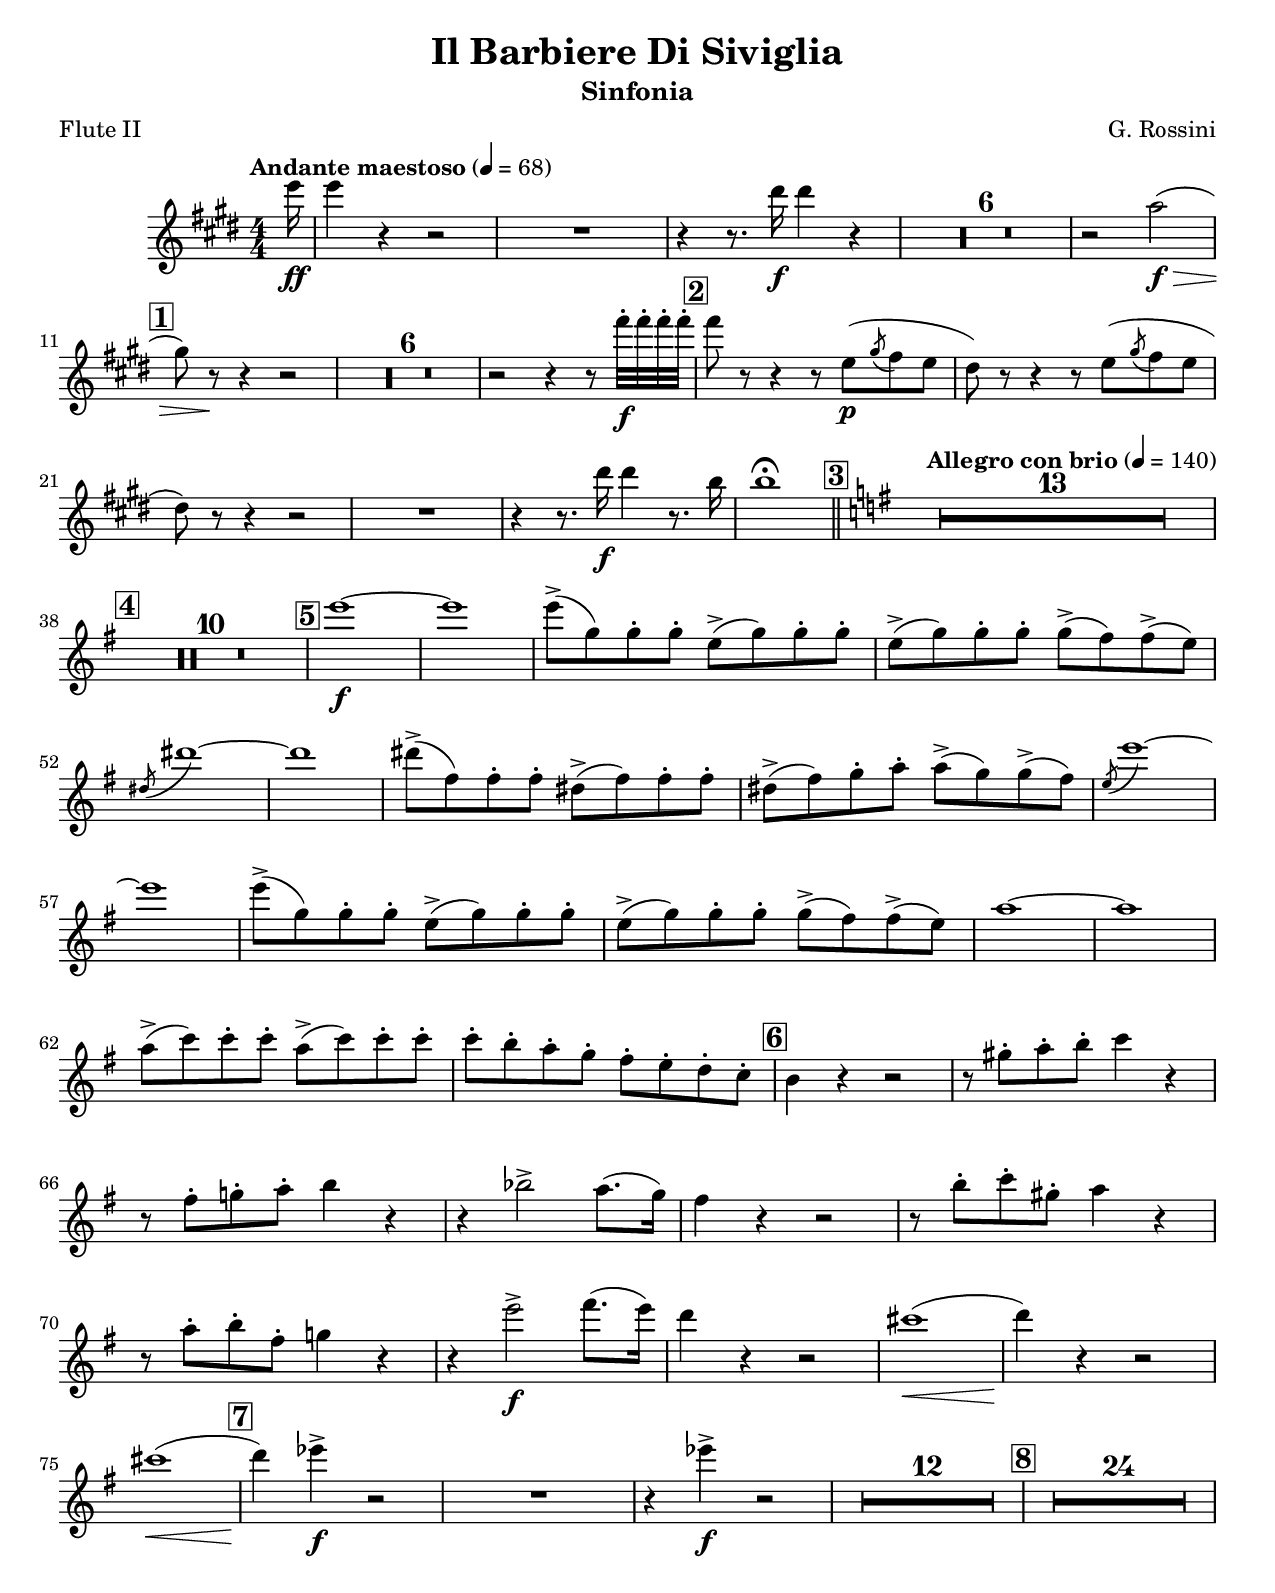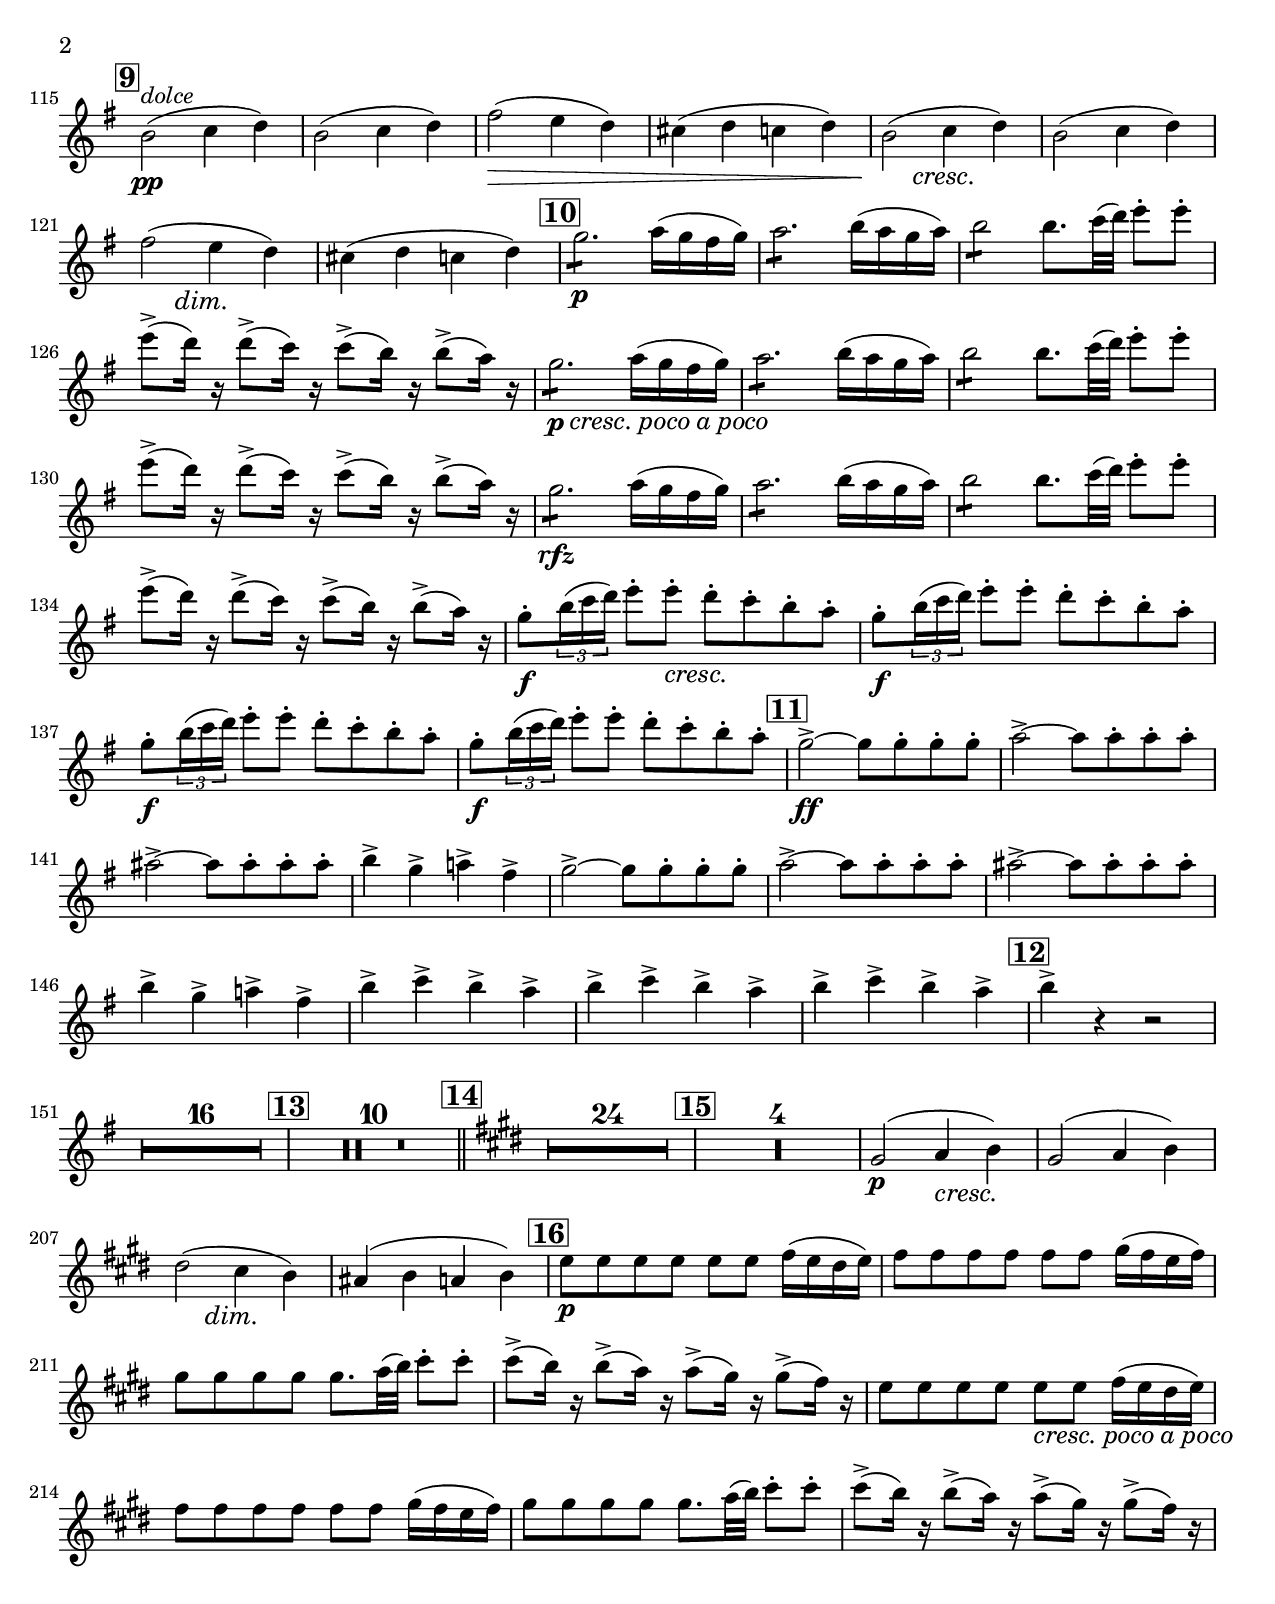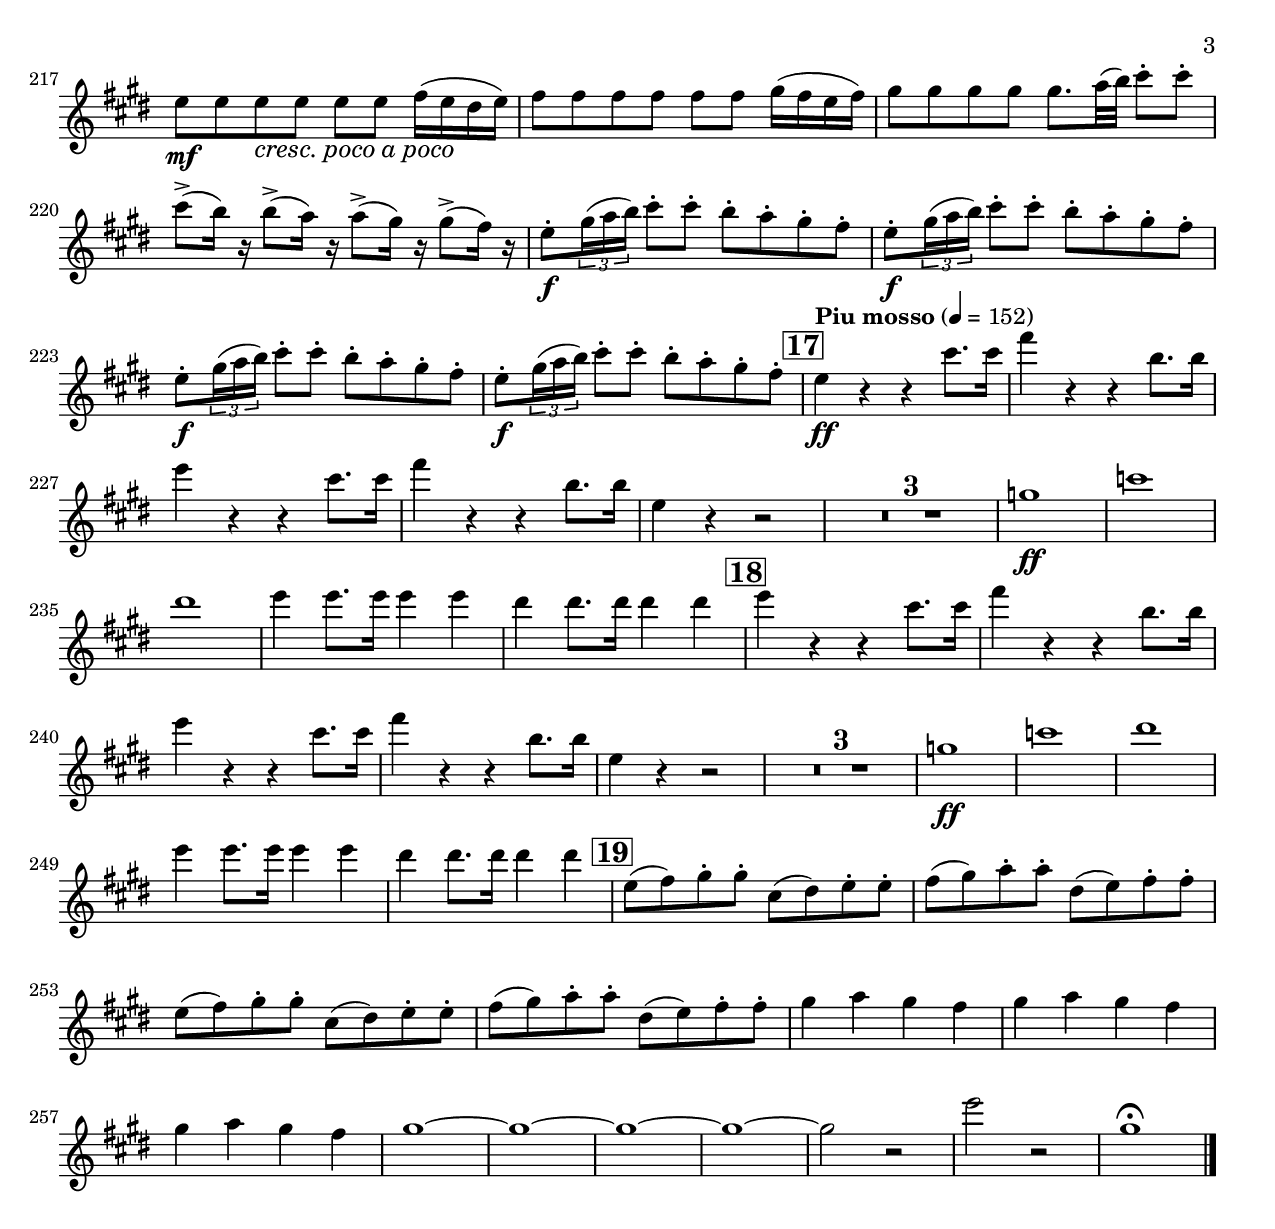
\version "2.18.2"

#(ly:set-option 'relative-includes #t)

% Rossini Barber of Seville Overture - Flute II Part

\paper {
  #(set-paper-size "letter")
  top-margin = 0.5\in
  page-breaking = #ly:page-turn-breaking
}

\header {
  title = "Il Barbiere Di Siviglia"
  composer = "G. Rossini"
  subtitle = "Sinfonia"
  poet = "Flute II"
  % Remove default LilyPond tagline
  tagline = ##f
}

rhythms = \version "2.18.2"

% Rossini Barber of Seville Overture - Rhythms

{
  
  \include "globals.ily"
  
  \tempo "Andante maestoso" 4 = 68 % measure 1
  \partial 16 s16
  
  s1*10
  
  \mark \default % measure 11 [1]
  
  s1*8
  
  \mark \default % measure 19 [2]
  
  s1*6
  
  \mark \default % measure 25 [3]
  \tempo "Allegro con brio" 4 = 140
  
  s1*13
  
  \mark \default % measure 38 [4]
  
  s1*10
  
  \mark \default % measure 48 [5]
  
  s1*16
  
  \mark \default % measure 64 [6]
  
  s1*12
  
  \mark \default % measure 76 [7]
  
  s1*15
  
  \mark \default % measure 91 [8]
  
  s1*24
  
  \mark \default % measure 115 [9]
  
  s1*8
  
  \mark \default % measure 123 [10]
  
  s1*16
  
  \mark \default % measure 139 [11]
  
  s1*11
  
  \mark \default % measure 150 [12]
  
  s1*17
  
  \mark \default % measure 167 [13]
  
  s1*10
  
  \mark \default % measure 177 [14]
  
  s1*24
  
  \mark \default % measure 201 [15]
  
  s1*8
  
  \mark \default % measure 209 [16]
  
  s1*16
  
  \mark \default % measure 225 [17]
  \tempo "Piu mosso" 4 = 152
  
  s1*13
  
  \mark \default % measure 238 [18]
  
  s1*13
  
  \mark \default % measure 251 [19]
}


partFluteII = \version "2.18.2"

% Rossini Barber of Seville Overture - Flute II Part

\relative c'' {
  
  \include "globals.ily"
  
  \key e \major
  
  \partial 16 e'16\ff |
  e4 r4 r2 |
  R1 |
  r4 r8. dis16\f dis4 r4 |
  R1*6
  r2 a2\f\>( |
  
  % Rehearsal [1]
  gis8) r8\! r4 r2 |
  R1*6
  r2 r4 r8 fis'32-.\f fis32-. fis32-. fis32-. |
  
  % Rehearsal [2]
  fis8 r8 r4 r8 e,8\p( \acciaccatura gis8 fis8 e8 |
  dis8) r8 r4 r8 e8( \acciaccatura gis8 fis8 e8 |
  dis8) r8 r4 r2 |
  R1 |
  r4 r8. dis'16\f dis4 r8. b16 |
  b1\fermata \bar "||"
  
  \key g \major
  % Rehearsal [3]
  R1*13
  
  % Rehearsal [4]
  R1*10
  
  % Rehearsal [5]
  e1\f~ |
  e1 |
  e8->( g,8) g8-. g8-. e8->( g8) g8-. g8-. |
  e8->( g8) g8-. g8-. g8->( fis8) fis8->( e8) |
  \acciaccatura dis8 dis'1~ |
  dis1 |
  dis8->( fis,8) fis8-. fis8-. dis8->( fis8) fis8-. fis8-. |
  dis8->( fis8) g8-. a8-. a8->( g8) g8->( fis8) |
  \acciaccatura e8 e'1~ |
  e1 |
  e8->( g,8) g8-. g8-. e8->( g8) g8-. g8-. |
  e8->( g8) g8-. g8-. g8->( fis8) fis8->( e8) |
  a1~ |
  a1 |
  a8->( c8) c8-. c8-. a8->( c8) c8-. c8-. |
  c8-. b8-. a8-. g8-. fis8-. e8-. d8-. c8-. |
  
  % Rehearsal [6]
  b4 r4 r2 |
  r8 gis'8-. a8-. b8-. c4 r4 |
  r8 fis,8-. g8-. a8-. b4 r4 |
  r4 bes2-> a8.( g16) |
  fis4 r4 r2 |
  r8 b8-. c8-. gis8-. a4 r4 |
  r8 a8-. b8-. fis8-. g4 r4 |
  r4 e'2->\f fis8.( e16) |
  d4 r4 r2 |
  cis1\<( |
  d4\!) r4 r2 |
  cis1\<( |
  
  % Rehearsal [7]
  d4\!) ees->\f r2 |
  R1 |
  r4 ees->\f r2 |
  R1*12
  
  % Rehearsal [8]
  R1*24
  
  % Rehearsal [9]
  << { s2^\markup { \italic "dolce" } } b,2\pp( >> c4 d4) |
  b2( c4 d4) |
  fis2(\> e4 d4) |
  cis4( d4 c4 d4) |
  << { s4\! s4\cresc } b2( >> c4 d4) |
  b2( c4 d4) |
  << { s4\! s4\dim } fis2( >> e4 d4) |
  cis4( d4 c4 d4) |
  
  % Rehearsal [10]
  g2.:8\p a16( g16 fis16 g16) |
  a2.:8 b16( a16 g16 a16) |
  b2:8 b8. c32( d32) e8-. e8-. |
  e8->( d16) r16 d8->( c16) r16 c8->( b16) r16 b8->( a16) r16 |
  \set crescendoText = \markup { \italic { cresc. poco a poco } }
  \set crescendoSpanner = #'text
  g2.:8\p\< a16( g16 fis16 g16) |
  a2.:8 b16( a16 g16 a16) |
  b2:8 b8. c32( d32) e8-. e8-. |
  e8->( d16) r16 d8->( c16) r16 c8->( b16) r16 b8->( a16) r16 |
  g2.:8\rfz a16( g16 fis16 g16) |
  a2.:8 b16( a16 g16 a16) |
  b2:8 b8. c32( d32) e8-. e8-. |
  e8->( d16) r16 d8->( c16) r16 c8->( b16) r16 b8->( a16) r16 |
  g8-.\f \tuplet 3/2 { b16( c16 d16) } e8-. e8-.\cresc d8-. c8-. b8-. a8-. |
  g8-.\f \tuplet 3/2 { b16( c16 d16) } e8-. e8-. d8-. c8-. b8-. a8-. |
  g8-.\f \tuplet 3/2 { b16( c16 d16) } e8-. e8-. d8-. c8-. b8-. a8-. |
  g8-.\f \tuplet 3/2 { b16( c16 d16) } e8-. e8-. d8-. c8-. b8-. a8-. |
  
  % Rehearsal [11]
  g2->\ff~ g8 g8-. g8-. g8-. |
  a2->~ a8 a8-. a8-. a8-. |
  ais2->~ ais8 ais8-. ais8-. ais8-. |
  b4-> g4-> a4-> fis4-> |
  g2->~ g8 g8-. g8-. g8-. |
  a2->~ a8 a8-. a8-. a8-. |
  ais2->~ ais8 ais8-. ais8-. ais8-. |
  b4-> g4-> a4-> fis4-> |
  b4-> c4-> b4-> a4-> |
  b4-> c4-> b4-> a4-> |
  b4-> c4-> b4-> a4-> |
  
  % Rehearsal [12]
  b4-> r4 r2 |
  R1*16
  
  % Rehearsal [13]
  R1*10
  \bar "||"
  
  % Rehearsal [14]
  \key e \major
  R1*24
  
  % Rehearsal [15]
  R1*4
  gis,2\p( a4\cresc b4) |
  gis2( a4 b4) |
  << { s4\! s4\dim } dis2( >> cis4 b4) |
  ais( b4 a4 b4) |
  
  % Rehearsal [16]
  e8\p e8 e8 e8 e8 e8 fis16( e16 dis16 e16) |
  fis8 fis8 fis8 fis8 fis8 fis8 gis16( fis16 e16 fis16) |
  gis8 gis8 gis8 gis8 gis8. a32( b32) cis8-. cis8-. |
  cis8->( b16) r16 b8->( a16) r16 a8->( gis16) r16 gis8->( fis16) r16 |
  e8 e8 e8 e8 e8\< e8 fis16( e16 dis16 e16) |
  fis8 fis8 fis8 fis8 fis8 fis8 gis16( fis16 e16 fis16) |
  gis8 gis8 gis8 gis8 gis8. a32( b32) cis8-. cis8-. |
  cis8->( b16) r16 b8->( a16) r16 a8->( gis16) r16 gis8->( fis16) r16 |
  e8\mf e8 e8\< e8 e8 e8 fis16( e16 dis16 e16) |
  fis8 fis8 fis8 fis8 fis8 fis8 gis16( fis16 e16 fis16) |
  gis8 gis8 gis8 gis8 gis8. a32( b32) cis8-. cis8-. |
  cis8->( b16) r16 b8->( a16) r16 a8->( gis16) r16 gis8->( fis16) r16 |
  e8-.\f \tuplet 3/2 { gis16( a16 b16) } cis8-. cis8-. b8-. a8-. gis8-. fis8-. |
  e8-.\f \tuplet 3/2 { gis16( a16 b16) } cis8-. cis8-. b8-. a8-. gis8-. fis8-. |
  e8-.\f \tuplet 3/2 { gis16( a16 b16) } cis8-. cis8-. b8-. a8-. gis8-. fis8-. |
  e8-.\f \tuplet 3/2 { gis16( a16 b16) } cis8-. cis8-. b8-. a8-. gis8-. fis8-. |
  
  % Rehearsal [17]
  e4\ff r4 r4 cis'8. cis16 |
  fis4 r4 r4 b,8. b16 |
  e4 r4 r4 cis8. cis16 |
  fis4 r4 r4 b,8. b16 |
  e,4 r4 r2 |
  R1*3
  g1\ff |
  c1 |
  dis1 |
  e4 e8. e16 e4 e4 |
  dis4 dis8. dis16 dis4 dis4 |
  
  % Rehearsal [18]
  e4 r4 r4 cis8. cis16 |
  fis4 r4 r4 b,8. b16 |
  e4 r4 r4 cis8. cis16 |
  fis4 r4 r4 b,8. b16 |
  e,4 r4 r2 |
  R1*3
  g1\ff |
  c1 |
  dis1 |
  e4 e8. e16 e4 e4 |
  dis4 dis8. dis16 dis4 dis4 |
  
  % Rehearsal [19]
  e,8( fis8) gis8-. gis8-. cis,8( dis8) e8-. e8-. |
  fis8( gis8) a8-. a8-. dis,8( e8) fis8-. fis8-. |
  e8( fis8) gis8-. gis8-. cis,8( dis8) e8-. e8-. |
  fis8( gis8) a8-. a8-. dis,8( e8) fis8-. fis8-. |
  gis4 a4 gis4 fis4 |
  gis4 a4 gis4 fis4 |
  gis4 a4 gis4 fis4 |
  gis1~ |
  gis1~ |
  gis1~ |
  gis1~ |
  gis2 r2 |
  e'2 r2 |
  gis,1\fermata \bar "|."
  
}


% Part scoring

\score {
  \new Staff \with {
    \consists "Page_turn_engraver"
    midiInstrument = "flute"
  } << \partFluteII \rhythms { \compressFullBarRests } >>
  \layout { }
  \midi {
    \tempo 4=76
  }
}
